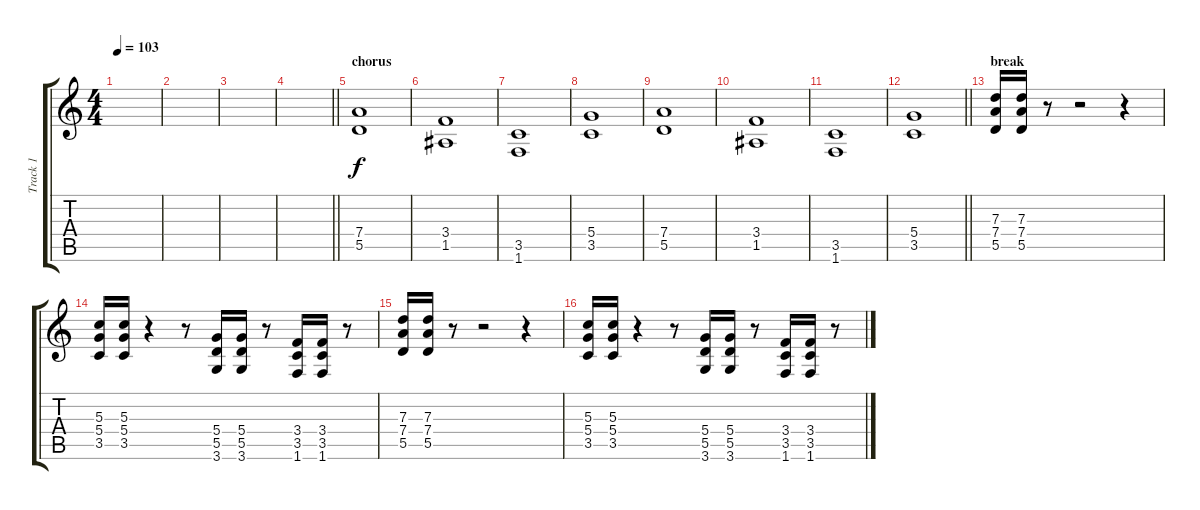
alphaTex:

\track ("Track 1" "Track 1") {instrument distortionguitar}
\staff {score tabs}
\tuning (E4 B3 G3 D3 A2 E2) {hide}
\ts (4 4)
\tempo 103
\clef g2
\ks c
|
|
|
\barLineRight lightlight
|
\section ("" "chorus")
(7.4 5.5).1 |
(3.4 1.5).1 |
(3.5 1.6).1 |
(5.4 3.5).1 |
(7.4 5.5).1 |
(3.4 1.5).1 |
(3.5 1.6).1 |
\barLineRight lightlight
(5.4 3.5).1 |
\section ("" "break")
(7.3 7.4 5.5).16 (7.3 7.4 5.5).16 r.8 r.2 r.4 |
(5.3 5.4 3.5).16 (5.3 5.4 3.5).16 r.4 r.8 (5.4 5.5 3.6).16 (5.4 5.5 3.6).16 r.8 (3.4 3.5 1.6).16 (3.4 3.5 1.6).16 r.8 |
(7.3 7.4 5.5).16 (7.3 7.4 5.5).16 r.8 r.2 r.4 |
(5.3 5.4 3.5).16 (5.3 5.4 3.5).16 r.4 r.8 (5.4 5.5 3.6).16 (5.4 5.5 3.6).16 r.8 (3.4 3.5 1.6).16 (3.4 3.5 1.6).16 r.8
